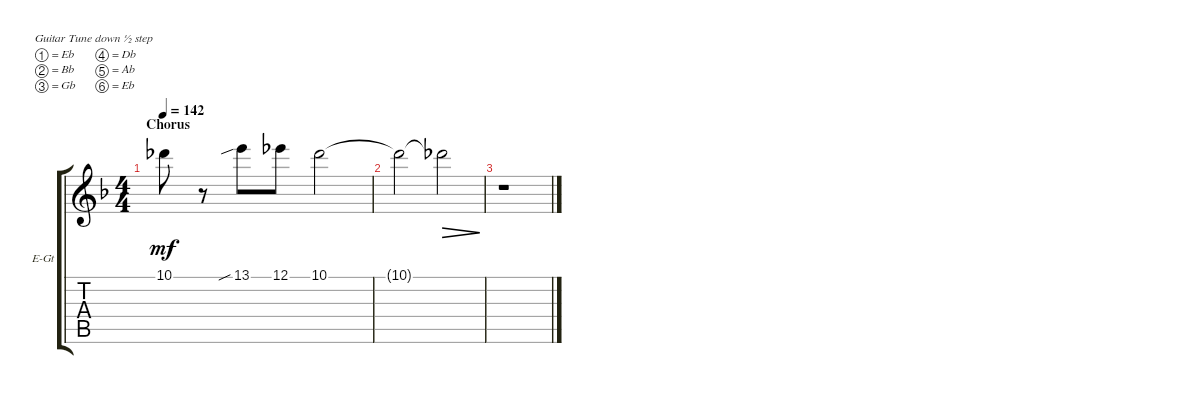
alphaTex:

\defaultSystemsLayout 4
\bracketExtendMode groupsimilarinstruments
\firstSystemTrackNameOrientation horizontal
\otherSystemsTrackNameOrientation horizontal
\track ("Larry Harmony" "E-Gt") {instrument distortionguitar}
\staff {score tabs}
\tuning (Eb4 Bb3 Gb3 Db3 Ab2 Eb2)
\ts (4 4)
\section ("" "Chorus")
\tempo 142
\clef g2
\ks f
10.1.8{dy mf} r.8 13.1{sib}.8 12.1.8 10.1.2 |
10.1{t}.2 10.1{t}.2{dec} |
r.1
